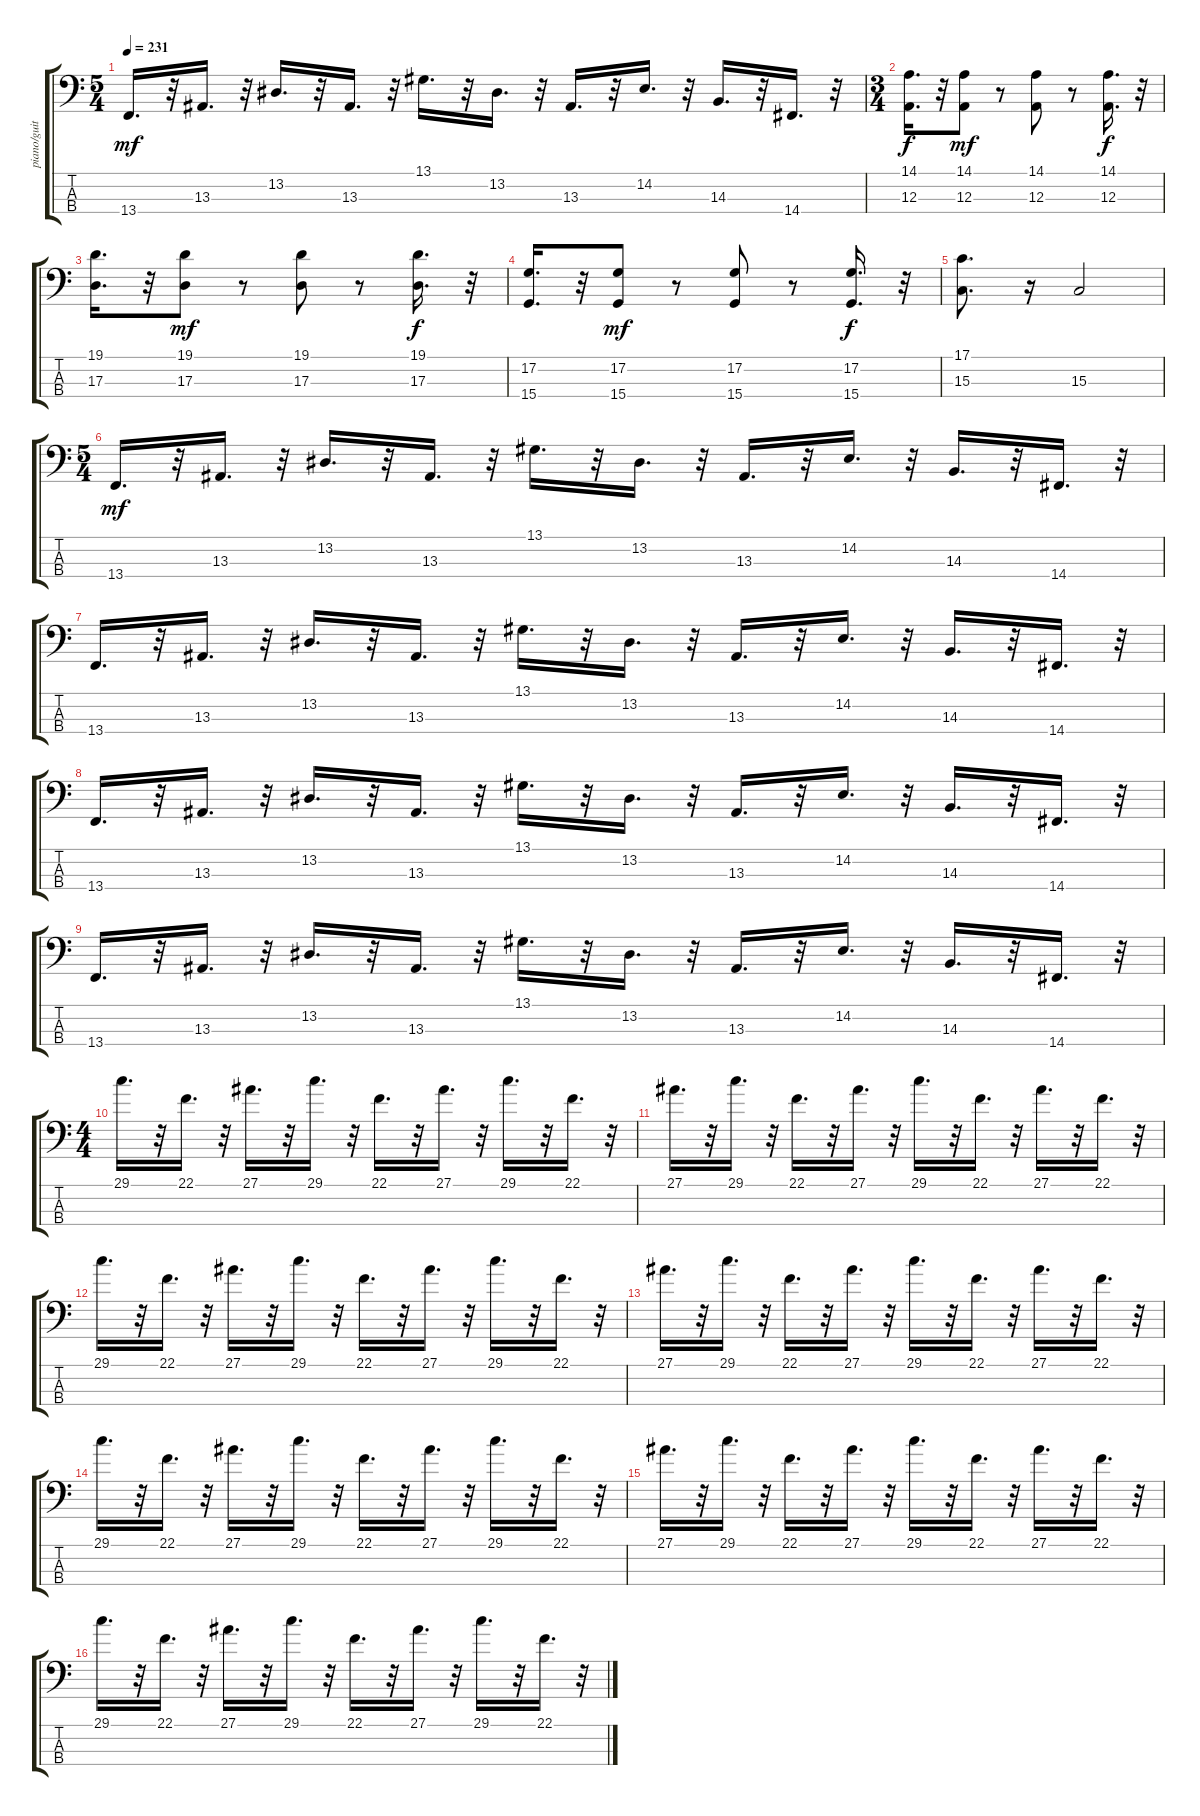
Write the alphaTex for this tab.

\track ("piano/guit/bass/syn " "piano/guit") {instrument brightacousticpiano}
\staff {score tabs}
\tuning (G2 D2 A1 E1) {hide}
\ts (5 4)
\tempo 231
\clef f4
\ks c
13.4.16{d dy mf} r.32 13.3.16{d} r.32 13.2.16{d} r.32 13.3.16{d} r.32 13.1.16{d} r.32 13.2.16{d} r.32 13.3.16{d} r.32 14.2.16{d} r.32 14.3.16{d} r.32 14.4.16{d} r.32 |
\ts (3 4)
(14.1 12.3).16{d dy f} r.32 (14.1 12.3).8{dy mf} r.8 (14.1 12.3).8 r.8 (14.1 12.3).16{d dy f} r.32 |
(19.1 17.3).16{d} r.32 (19.1 17.3).8{dy mf} r.8 (19.1 17.3).8 r.8 (19.1 17.3).16{d dy f} r.32 |
(17.2 15.4).16{d} r.32 (17.2 15.4).8{dy mf} r.8 (17.2 15.4).8 r.8 (17.2 15.4).16{d dy f} r.32 |
(17.1 15.3).8{d} r.16 15.3.2 |
\ts (5 4)
13.4.16{d dy mf} r.32 13.3.16{d} r.32 13.2.16{d} r.32 13.3.16{d} r.32 13.1.16{d} r.32 13.2.16{d} r.32 13.3.16{d} r.32 14.2.16{d} r.32 14.3.16{d} r.32 14.4.16{d} r.32 |
13.4.16{d} r.32 13.3.16{d} r.32 13.2.16{d} r.32 13.3.16{d} r.32 13.1.16{d} r.32 13.2.16{d} r.32 13.3.16{d} r.32 14.2.16{d} r.32 14.3.16{d} r.32 14.4.16{d} r.32 |
13.4.16{d} r.32 13.3.16{d} r.32 13.2.16{d} r.32 13.3.16{d} r.32 13.1.16{d} r.32 13.2.16{d} r.32 13.3.16{d} r.32 14.2.16{d} r.32 14.3.16{d} r.32 14.4.16{d} r.32 |
13.4.16{d} r.32 13.3.16{d} r.32 13.2.16{d} r.32 13.3.16{d} r.32 13.1.16{d} r.32 13.2.16{d} r.32 13.3.16{d} r.32 14.2.16{d} r.32 14.3.16{d} r.32 14.4.16{d} r.32 |
\ts (4 4)
29.1.16{d} r.32 22.1.16{d} r.32 27.1.16{d} r.32 29.1.16{d} r.32 22.1.16{d} r.32 27.1.16{d} r.32 29.1.16{d} r.32 22.1.16{d} r.32 |
27.1.16{d} r.32 29.1.16{d} r.32 22.1.16{d} r.32 27.1.16{d} r.32 29.1.16{d} r.32 22.1.16{d} r.32 27.1.16{d} r.32 22.1.16{d} r.32 |
29.1.16{d} r.32 22.1.16{d} r.32 27.1.16{d} r.32 29.1.16{d} r.32 22.1.16{d} r.32 27.1.16{d} r.32 29.1.16{d} r.32 22.1.16{d} r.32 |
27.1.16{d} r.32 29.1.16{d} r.32 22.1.16{d} r.32 27.1.16{d} r.32 29.1.16{d} r.32 22.1.16{d} r.32 27.1.16{d} r.32 22.1.16{d} r.32 |
29.1.16{d} r.32 22.1.16{d} r.32 27.1.16{d} r.32 29.1.16{d} r.32 22.1.16{d} r.32 27.1.16{d} r.32 29.1.16{d} r.32 22.1.16{d} r.32 |
27.1.16{d} r.32 29.1.16{d} r.32 22.1.16{d} r.32 27.1.16{d} r.32 29.1.16{d} r.32 22.1.16{d} r.32 27.1.16{d} r.32 22.1.16{d} r.32 |
29.1.16{d} r.32 22.1.16{d} r.32 27.1.16{d} r.32 29.1.16{d} r.32 22.1.16{d} r.32 27.1.16{d} r.32 29.1.16{d} r.32 22.1.16{d} r.32
